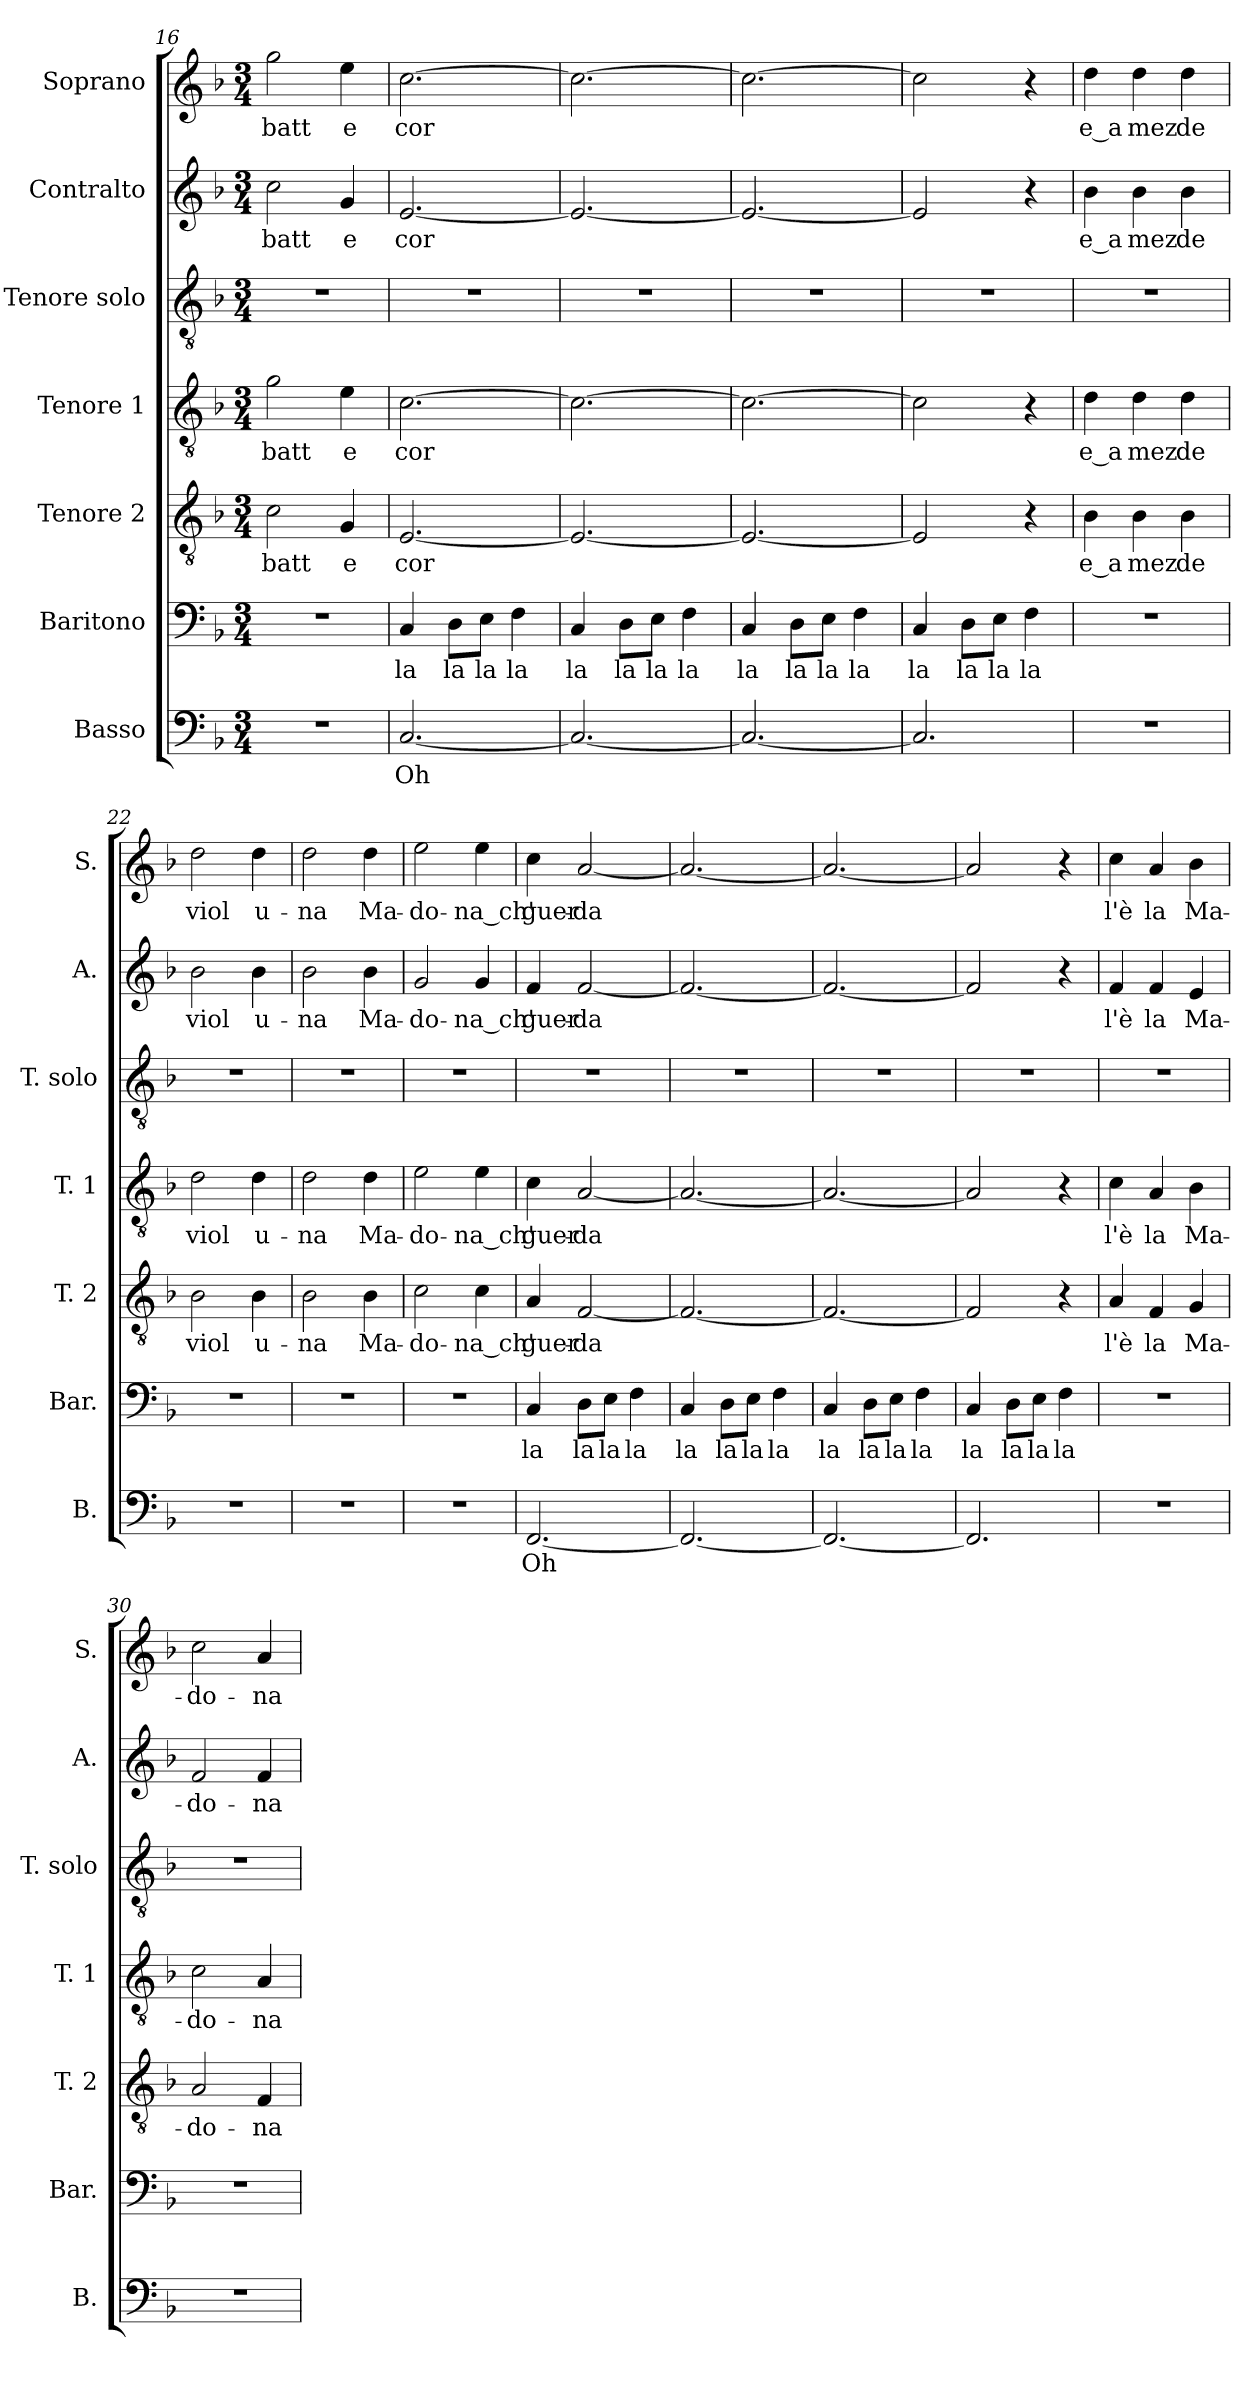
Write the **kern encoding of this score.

**kern	**text	**kern	**text	**kern	**text	**kern	**text	**kern	**kern	**text	**kern	**text
*part7	*part7	*part6	*part6	*part5	*part5	*part4	*part4	*part3	*part2	*part2	*part1	*part1
*staff7	*staff7	*staff6	*staff6	*staff5	*staff5	*staff4	*staff4	*staff3	*staff2	*staff2	*staff1	*staff1
*I"Basso	*	*I"Baritono	*	*I"Tenore 2	*	*I"Tenore 1	*	*I"Tenore solo	*I"Contralto	*	*I"Soprano	*
*I'B.	*	*I'Bar.	*	*I'T. 2	*	*I'T. 1	*	*I'T. solo	*I'A.	*	*I'S.	*
*clefF4	*	*clefF4	*	*clefGv2	*	*clefGv2	*	*clefGv2	*clefG2	*	*clefG2	*
*k[b-]	*	*k[b-]	*	*k[b-]	*	*k[b-]	*	*k[b-]	*k[b-]	*	*k[b-]	*
*M3/4	*	*M3/4	*	*M3/4	*	*M3/4	*	*M3/4	*M3/4	*	*M3/4	*
=16	=16	=16	=16	=16	=16	=16	=16	=16	=16	=16	=16	=16
!	!	!	!	!	!LO:LY:b	!	!LO:LY:b	!	!	!LO:LY:b	!	!LO:LY:b
2.r	.	2.r	.	2c\	batt	2g\	batt	2.r	2cc\	batt	2gg\	batt
!	!	!	!	!	!LO:LY:b	!	!LO:LY:b	!	!	!LO:LY:b	!	!LO:LY:b
.	.	.	.	4G/	e	4e\	e	.	4g/	e	4ee\	e
=17	=17	=17	=17	=17	=17	=17	=17	=17	=17	=17	=17	=17
!	!LO:LY:b	!	!LO:LY:b	!	!LO:LY:b	!	!LO:LY:b	!	!	!LO:LY:b	!	!LO:LY:b
[2.C/	Oh	4C/	la	[2.E/	-cor	[2.c\	-cor	2.r	[2.e/	-cor	[2.cc\	-cor
!	!	!	!LO:LY:b	!	!	!	!	!	!	!	!	!
.	.	8D\L	la	.	.	.	.	.	.	.	.	.
!	!	!	!LO:LY:b	!	!	!	!	!	!	!	!	!
.	.	8E\J	la	.	.	.	.	.	.	.	.	.
!	!	!	!LO:LY:b	!	!	!	!	!	!	!	!	!
.	.	4F\	la	.	.	.	.	.	.	.	.	.
=18	=18	=18	=18	=18	=18	=18	=18	=18	=18	=18	=18	=18
!	!	!	!LO:LY:b	!	!	!	!	!	!	!	!	!
2.C/_	.	4C/	la	2.E/_	.	2.c\_	.	2.r	2.e/_	.	2.cc\_	.
!	!	!	!LO:LY:b	!	!	!	!	!	!	!	!	!
.	.	8D\L	la	.	.	.	.	.	.	.	.	.
!	!	!	!LO:LY:b	!	!	!	!	!	!	!	!	!
.	.	8E\J	la	.	.	.	.	.	.	.	.	.
!	!	!	!LO:LY:b	!	!	!	!	!	!	!	!	!
.	.	4F\	la	.	.	.	.	.	.	.	.	.
!!LO:PB:g=z
=19	=19	=19	=19	=19	=19	=19	=19	=19	=19	=19	=19	=19
!	!	!	!LO:LY:b	!	!	!	!	!	!	!	!	!
2.C/_	.	4C/	la	2.E/_	.	2.c\_	.	2.r	2.e/_	.	2.cc\_	.
!	!	!	!LO:LY:b	!	!	!	!	!	!	!	!	!
.	.	8D\L	la	.	.	.	.	.	.	.	.	.
!	!	!	!LO:LY:b	!	!	!	!	!	!	!	!	!
.	.	8E\J	la	.	.	.	.	.	.	.	.	.
!	!	!	!LO:LY:b	!	!	!	!	!	!	!	!	!
.	.	4F\	la	.	.	.	.	.	.	.	.	.
=20	=20	=20	=20	=20	=20	=20	=20	=20	=20	=20	=20	=20
!	!	!	!LO:LY:b	!	!	!	!	!	!	!	!	!
2.C/]	.	4C/	la	2E/]	.	2c\]	.	2.r	2e/]	.	2cc\]	.
!	!	!	!LO:LY:b	!	!	!	!	!	!	!	!	!
.	.	8D\L	la	.	.	.	.	.	.	.	.	.
!	!	!	!LO:LY:b	!	!	!	!	!	!	!	!	!
.	.	8E\J	la	.	.	.	.	.	.	.	.	.
!	!	!	!LO:LY:b	!	!	!	!	!	!	!	!	!
.	.	4F\	la	4r	.	4r	.	.	4r	.	4r	.
=21	=21	=21	=21	=21	=21	=21	=21	=21	=21	=21	=21	=21
!	!	!	!	!	!LO:LY:b	!	!LO:LY:b	!	!	!LO:LY:b	!	!LO:LY:b
2.r	.	2.r	.	4B-\	e_a	4d\	e_a	2.r	4b-\	e_a	4dd\	e_a
!	!	!	!	!	!LO:LY:b	!	!LO:LY:b	!	!	!LO:LY:b	!	!LO:LY:b
.	.	.	.	4B-\	mez	4d\	mez	.	4b-\	mez	4dd\	mez
!	!	!	!	!	!LO:LY:b	!	!LO:LY:b	!	!	!LO:LY:b	!	!LO:LY:b
.	.	.	.	4B-\	de	4d\	de	.	4b-\	de	4dd\	de
=22	=22	=22	=22	=22	=22	=22	=22	=22	=22	=22	=22	=22
!	!	!	!	!	!LO:LY:b	!	!LO:LY:b	!	!	!LO:LY:b	!	!LO:LY:b
2.r	.	2.r	.	2B-\	viol	2d\	viol	2.r	2b-\	viol	2dd\	viol
!	!	!	!	!	!LO:LY:b	!	!LO:LY:b	!	!	!LO:LY:b	!	!LO:LY:b
.	.	.	.	4B-\	u-	4d\	u-	.	4b-\	u-	4dd\	u-
=23	=23	=23	=23	=23	=23	=23	=23	=23	=23	=23	=23	=23
!	!	!	!	!	!LO:LY:b	!	!LO:LY:b	!	!	!LO:LY:b	!	!LO:LY:b
2.r	.	2.r	.	2B-\	-na	2d\	-na	2.r	2b-\	-na	2dd\	-na
!	!	!	!	!	!LO:LY:b	!	!LO:LY:b	!	!	!LO:LY:b	!	!LO:LY:b
.	.	.	.	4B-\	Ma-	4d\	Ma-	.	4b-\	Ma-	4dd\	Ma-
=24	=24	=24	=24	=24	=24	=24	=24	=24	=24	=24	=24	=24
!	!	!	!	!	!LO:LY:b	!	!LO:LY:b	!	!	!LO:LY:b	!	!LO:LY:b
2.r	.	2.r	.	2c\	-do-	2e\	-do-	2.r	2g/	-do-	2ee\	-do-
!	!	!	!	!	!LO:LY:b	!	!LO:LY:b	!	!	!LO:LY:b	!	!LO:LY:b
.	.	.	.	4c\	-na_ch'	4e\	-na_ch'	.	4g/	-na_ch'	4ee\	-na_ch'
=25	=25	=25	=25	=25	=25	=25	=25	=25	=25	=25	=25	=25
!	!LO:LY:b	!	!LO:LY:b	!	!LO:LY:b	!	!LO:LY:b	!	!	!LO:LY:b	!	!LO:LY:b
[2.FF/	Oh	4C/	la	4A/	guer-	4c\	guer-	2.r	4f/	guer-	4cc\	guer-
!	!	!	!LO:LY:b	!	!LO:LY:b	!	!LO:LY:b	!	!	!LO:LY:b	!	!LO:LY:b
.	.	8D\L	la	[2F/	-da	[2A/	-da	.	[2f/	-da	[2a/	-da
!	!	!	!LO:LY:b	!	!	!	!	!	!	!	!	!
.	.	8E\J	la	.	.	.	.	.	.	.	.	.
!	!	!	!LO:LY:b	!	!	!	!	!	!	!	!	!
.	.	4F\	la	.	.	.	.	.	.	.	.	.
=26	=26	=26	=26	=26	=26	=26	=26	=26	=26	=26	=26	=26
!	!	!	!LO:LY:b	!	!	!	!	!	!	!	!	!
2.FF/_	.	4C/	la	2.F/_	.	2.A/_	.	2.r	2.f/_	.	2.a/_	.
!	!	!	!LO:LY:b	!	!	!	!	!	!	!	!	!
.	.	8D\L	la	.	.	.	.	.	.	.	.	.
!	!	!	!LO:LY:b	!	!	!	!	!	!	!	!	!
.	.	8E\J	la	.	.	.	.	.	.	.	.	.
!	!	!	!LO:LY:b	!	!	!	!	!	!	!	!	!
.	.	4F\	la	.	.	.	.	.	.	.	.	.
=27	=27	=27	=27	=27	=27	=27	=27	=27	=27	=27	=27	=27
!	!	!	!LO:LY:b	!	!	!	!	!	!	!	!	!
2.FF/_	.	4C/	la	2.F/_	.	2.A/_	.	2.r	2.f/_	.	2.a/_	.
!	!	!	!LO:LY:b	!	!	!	!	!	!	!	!	!
.	.	8D\L	la	.	.	.	.	.	.	.	.	.
!	!	!	!LO:LY:b	!	!	!	!	!	!	!	!	!
.	.	8E\J	la	.	.	.	.	.	.	.	.	.
!	!	!	!LO:LY:b	!	!	!	!	!	!	!	!	!
.	.	4F\	la	.	.	.	.	.	.	.	.	.
!!LO:LB:g=z
=28	=28	=28	=28	=28	=28	=28	=28	=28	=28	=28	=28	=28
!	!	!	!LO:LY:b	!	!	!	!	!	!	!	!	!
2.FF/]	.	4C/	la	2F/]	.	2A/]	.	2.r	2f/]	.	2a/]	.
!	!	!	!LO:LY:b	!	!	!	!	!	!	!	!	!
.	.	8D\L	la	.	.	.	.	.	.	.	.	.
!	!	!	!LO:LY:b	!	!	!	!	!	!	!	!	!
.	.	8E\J	la	.	.	.	.	.	.	.	.	.
!	!	!	!LO:LY:b	!	!	!	!	!	!	!	!	!
.	.	4F\	la	4r	.	4r	.	.	4r	.	4r	.
=29	=29	=29	=29	=29	=29	=29	=29	=29	=29	=29	=29	=29
!	!	!	!	!	!LO:LY:b	!	!LO:LY:b	!	!	!LO:LY:b	!	!LO:LY:b
2.r	.	2.r	.	4A/	l'è	4c\	l'è	2.r	4f/	l'è	4cc\	l'è
!	!	!	!	!	!LO:LY:b	!	!LO:LY:b	!	!	!LO:LY:b	!	!LO:LY:b
.	.	.	.	4F/	la	4A/	la	.	4f/	la	4a/	la
!	!	!	!	!	!LO:LY:b	!	!LO:LY:b	!	!	!LO:LY:b	!	!LO:LY:b
.	.	.	.	4G/	Ma-	4B-\	Ma-	.	4e/	Ma-	4b-\	Ma-
=30	=30	=30	=30	=30	=30	=30	=30	=30	=30	=30	=30	=30
!	!	!	!	!	!LO:LY:b	!	!LO:LY:b	!	!	!LO:LY:b	!	!LO:LY:b
2.r	.	2.r	.	2A/	-do-	2c\	-do-	2.r	2f/	-do-	2cc\	-do-
!	!	!	!	!	!LO:LY:b	!	!LO:LY:b	!	!	!LO:LY:b	!	!LO:LY:b
.	.	.	.	4F/	-na	4A/	-na	.	4f/	-na	4a/	-na
=	=	=	=	=	=	=	=	=	=	=	=	=
*-	*-	*-	*-	*-	*-	*-	*-	*-	*-	*-	*-	*-
